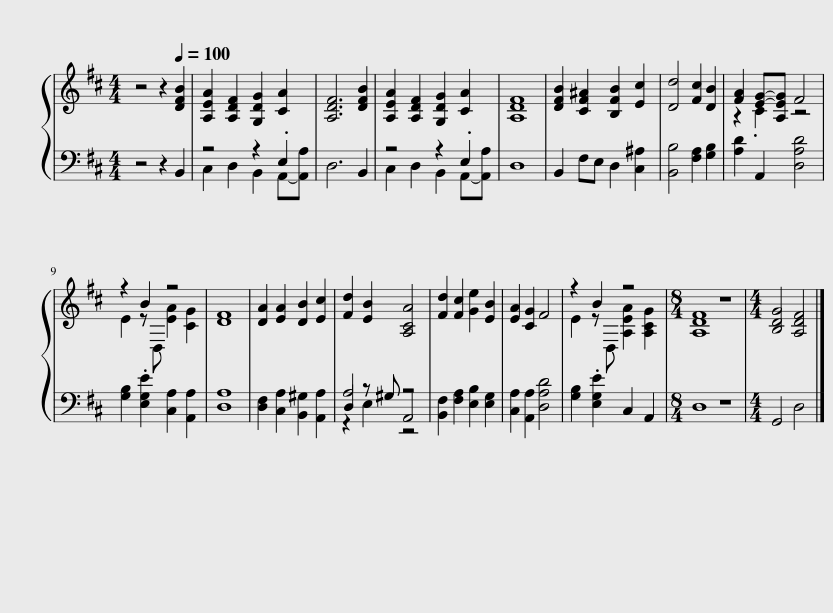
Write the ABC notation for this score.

X:1
%%score { ( 1 4 ) | ( 2 3 5 ) }
L:1/8
M:4/4
I:linebreak $
K:D
V:1 treble
V:4 treble
V:2 bass
V:3 bass
V:5 bass
V:1
 z4 z2[Q:1/4=100] [DFB]2 | [A,EA]2 [A,DF]2 [G,DG]2 [CA]2 | [A,DF]6 [DFB]2 | [A,EA]2 [A,DF]2 [G,DG]2 [CA]2 | [A,DF]8 | %5
 [DFB]2 [CF^A]2 [B,FB]2 [Ec]2 | [Dd]4 [Fc]2 [DB]2 | [FA]2 [EG]-[A,EG] F4 |$ z2 B2 z4 | [DF]8 | %10
 [DA]2 [EA]2 [DB]2 [Ec]2 | [Fd]2 [EB]2 [A,CA]4 | [Fd]2 [Fc]2 [Ge]2 [EB]2 | [EA]2 [CG]2 F4 | z2 B2 z4 | %15
[M:8/4] [A,DF]8 z8 |[M:4/4] [B,DG]4 [A,DF]4 |] %17
V:2
 z4 z2 B,,2 | z4 z2 .E,2 | D,6 B,,2 | z4 z2 .E,2 | D,8 | %5
 B,,2 F,E, D,2 [C,^A,]2 | [B,,B,]4 [F,A,]2 [G,B,]2 | [A,D]2 A,,2 [D,A,D]4 |$ [G,B,]2 .[E,G,E]2 [C,A,]2 [A,,A,]2 | [D,A,]8 | %10
 [D,F,]2 [C,A,]2 [B,,^G,]2 [A,,A,]2 | A,4 z4 | [B,,F,]2 [F,A,]2 [E,B,]2 [E,G,]2 | [C,A,]2 [A,,A,]2 [D,A,D]4 | [G,B,]2 .[E,G,E]2 C,2 A,,2 | %15
[M:8/4] D,8 z8 |[M:4/4] G,,4 D,4 |] %17
V:3
 x8 | C,2 D,2 B,,2 A,,-[A,,A,] | x8 | C,2 D,2 B,,2 A,,-[A,,A,] | x8 | %5
 x8 | x8 | x8 |$ x8 | x8 | %10
 x8 | z2 E,2 z4 | x8 | x8 | x8 | %15
[M:8/4] x16 |[M:4/4] x8 |] %17
V:4
 x8 | x8 | x8 | x8 | x8 | %5
 x8 | x8 | z2 .C2 z4 |$ E2 z D, [EA]2 [CG]2 | x8 | %10
 x8 | x8 | x8 | x8 | E2 z D, [A,EA]2 [A,CG]2 | %15
[M:8/4] x16 |[M:4/4] x8 |] %17
V:5
 x8 | x8 | x8 | x8 | x8 | %5
 x8 | x8 | x8 |$ x8 | x8 | %10
 x8 | D,2 z ^G, A,,4 | x8 | x8 | x8 | %15
[M:8/4] x16 |[M:4/4] x8 |] %17
